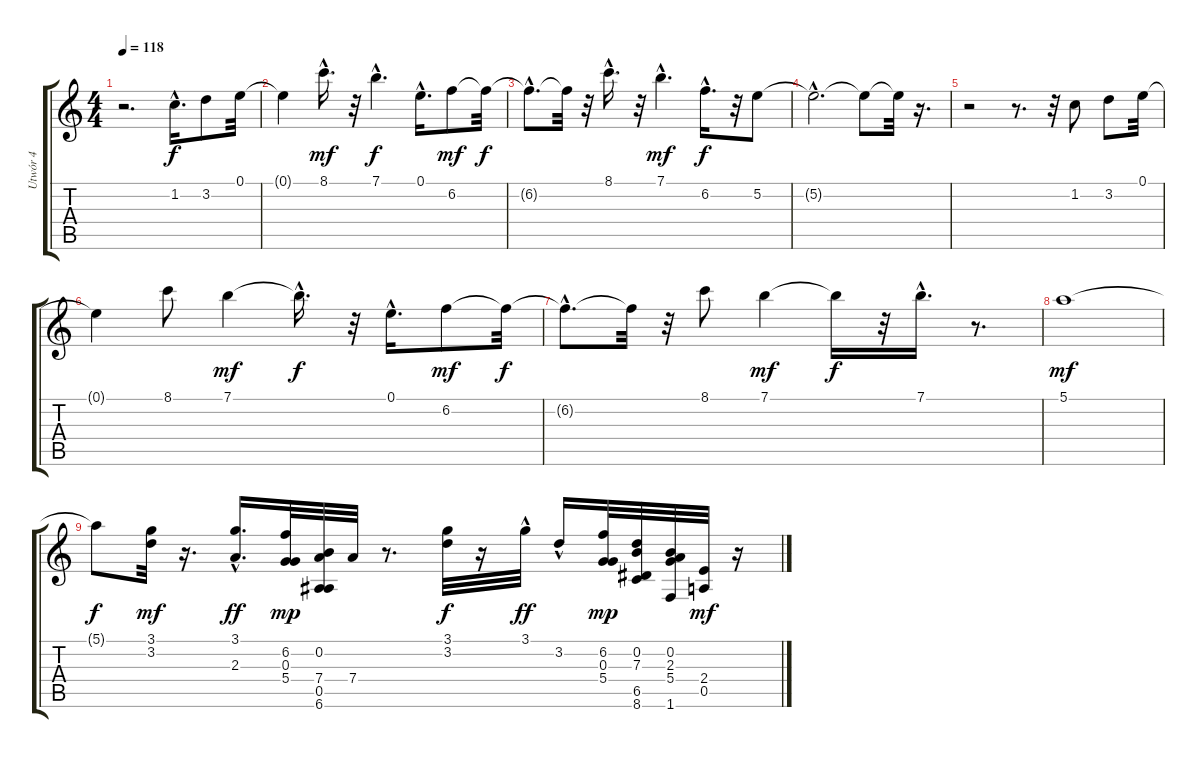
\track ("Utwór 4" "Utwór 4") {instrument overdrivenguitar}
\staff {score tabs}
\tuning (E4 B3 G3 D3 A2 E2) {hide}
\ts (4 4)
\tempo 118
\clef g2
\ks c
r.2{d dy mf} 1.2{hac}.16{d dy f} 3.2.8 0.1.32 |
0.1{t}.4 8.1{hac}.16{d dy mf} r.32 7.1{hac}.4{d dy f} 0.1{hac}.16{d} 6.2.8{dy mf} 6.2{t}.32{dy f} |
6.2{hac t}.8{d} 6.2{t}.32 r.32 8.1{hac}.16{d} r.32 7.1{hac}.4{d dy mf} 6.2{hac}.16{d dy f} r.32 5.2.8 |
5.2{hac t}.2{d} 5.2{t}.8 5.2{t}.32 r.16{d} |
r.2 r.8{d} r.32 1.2.8 3.2.8 0.1.32 |
0.1{t}.4 8.1.8 7.1.4{dy mf} 7.1{hac t}.16{d dy f} r.32 0.1{hac}.16{d} 6.2.8{dy mf} 6.2{t}.32{dy f} |
6.2{hac t}.8{d} 6.2{t}.32 r.32 8.1.8 7.1.4{dy mf} 7.1{t}.16{dy f} r.32 7.1{hac}.16{d} r.8{d} |
5.1.1{dy mf} |
5.1{t}.8{dy f} (3.1 3.2).32{dy mf} r.16{d} (3.1{hac} 2.3{hac}).16{d dy ff} (6.2 0.3 5.4).32{dy mp} (0.2 7.4 0.5 6.6).32 7.4.32 r.8{d} (3.1 3.2).32{dy f} r.16 3.1{hac}.32{dy ff} 3.2{hac}.16 (6.2 0.3 5.4).32{dy mp} (0.2 7.3 6.5 8.6).32 (0.2 2.3 5.4 1.6).32 (2.4 0.5).32{dy mf} r.16
